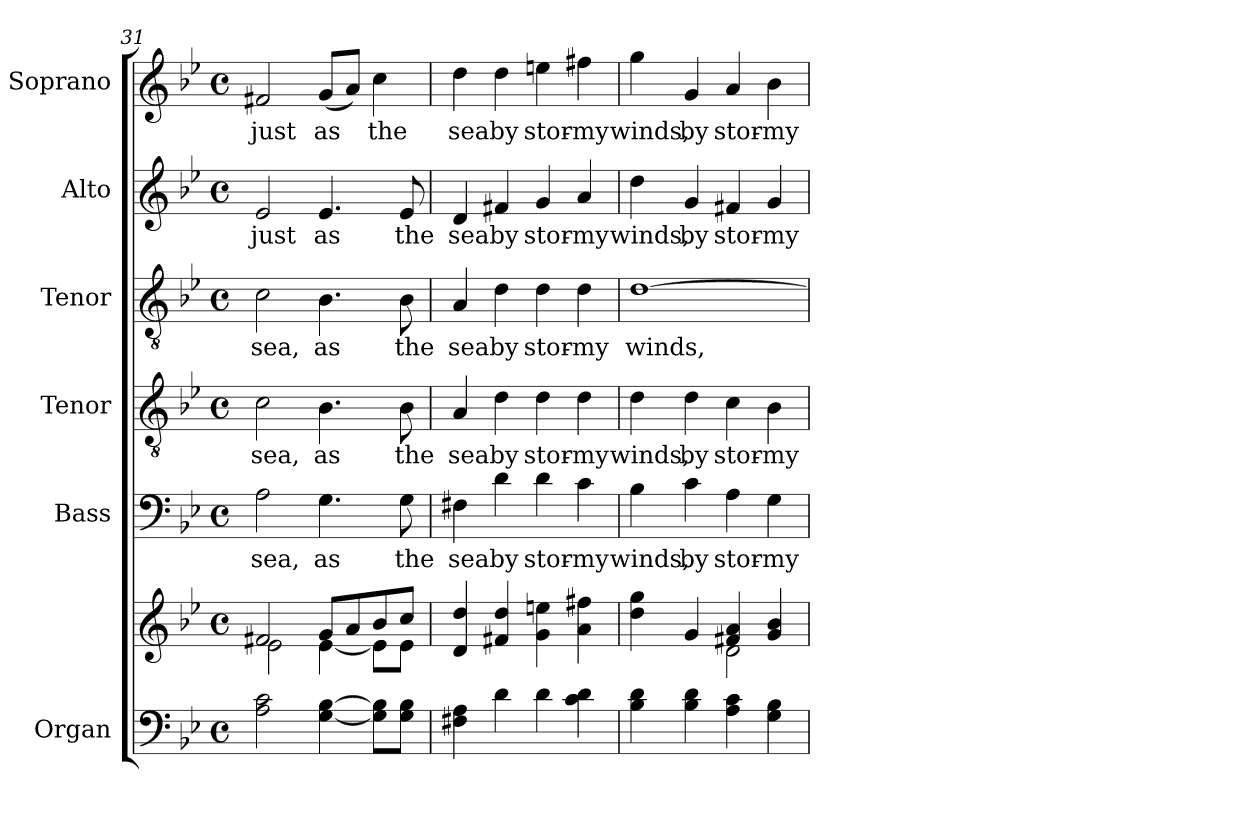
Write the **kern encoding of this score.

**kern	**kern	**kern	**text	**kern	**text	**kern	**text	**kern	**text	**kern	**text
*part6	*part6	*part5	*part5	*part4	*part4	*part3	*part3	*part2	*part2	*part1	*part1
*staff7	*staff6	*staff5	*staff5	*staff4	*staff4	*staff3	*staff3	*staff2	*staff2	*staff1	*staff1
*I"Organ	*	*I"Bass	*	*I"Tenor	*	*I"Tenor	*	*I"Alto	*	*I"Soprano	*
*I'Org.	*	*I'B.	*	*I'T.	*	*I'T.	*	*I'A.	*	*I'S.	*
*clefF4	*clefG2	*clefF4	*	*clefGv2	*	*clefGv2	*	*clefG2	*	*clefG2	*
*	*	*	*	*ITrd7c12	*	*ITrd7c12	*	*	*	*	*
*k[b-e-]	*k[b-e-]	*k[b-e-]	*	*k[b-e-]	*	*k[b-e-]	*	*k[b-e-]	*	*k[b-e-]	*
*B-:	*B-:	*B-:	*	*B-:	*	*B-:	*	*B-:	*	*B-:	*
*M4/4	*M4/4	*M4/4	*	*M4/4	*	*M4/4	*	*M4/4	*	*M4/4	*
*met(c)	*met(c)	*met(c)	*	*met(c)	*	*met(c)	*	*met(c)	*	*met(c)	*
=31	=31	=31	=31	=31	=31	=31	=31	=31	=31	=31	=31
*	*^	*	*	*	*	*	*	*	*	*	*
!	!	!	!	!LO:LY:b:color=#000000	!	!	!	!	!	!	!	!
!	!	!	!	!	!	!LO:LY:b:color=#000000	!	!	!	!	!	!
!	!	!	!	!	!	!	!	!LO:LY:b:color=#000000	!	!	!	!
!	!	!	!	!	!	!	!	!	!	!LO:LY:b:color=#000000	!	!
!	!	!	!	!	!	!	!	!	!	!	!	!LO:LY:b:color=#000000
2Ai\ 2ci	2f#Xi/	2e-i\	2Ai\	sea,	2Ci\	sea,	2Ci\	sea,	2e-i/	just	2f#Xi/	just
!	!	!	!	!LO:LY:b:color=#000000	!	!	!	!	!	!	!	!
!	!	!	!	!	!	!LO:LY:b:color=#000000	!	!	!	!	!	!
!	!	!	!	!	!	!	!	!LO:LY:b:color=#000000	!	!	!	!
!	!	!	!	!	!	!	!	!	!	!LO:LY:b:color=#000000	!	!
!	!	!	!	!	!	!	!	!	!	!	!	!LO:LY:b:color=#000000
[<4Gi\ [>4B-i	8gi/L	[<4e-i\	4.Gi\	as	4.BB-i\	as	4.BB-i\	as	4.e-i/	as	(8gi/L	as
.	8ai/	.	.	.	.	.	.	.	.	.	8ai/J)	.
!	!	!	!	!	!	!	!	!	!	!	!	!LO:LY:b:color=#000000
8Gi\] 8B-i]L	8b-i/	8e-i\L]	.	.	.	.	.	.	.	.	4cci\	the
!	!	!	!	!LO:LY:b:color=#000000	!	!	!	!	!	!	!	!
!	!	!	!	!	!	!LO:LY:b:color=#000000	!	!	!	!	!	!
!	!	!	!	!	!	!	!	!LO:LY:b:color=#000000	!	!	!	!
!	!	!	!	!	!	!	!	!	!	!LO:LY:b:color=#000000	!	!
8Gi\ 8B-iJ	8cci/J	8e-i\J	8Gi\	the	8BB-i\	the	8BB-i\	the	8e-i/	the	.	.
*	*v	*v	*	*	*	*	*	*	*	*	*	*
=32	=32	=32	=32	=32	=32	=32	=32	=32	=32	=32	=32
*	*^	*	*	*	*	*	*	*	*	*	*
!	!	!	!	!LO:LY:b:color=#000000	!	!	!	!	!	!	!	!
*	*v	*v	*	*	*	*	*	*	*	*	*	*
*	*^	*	*	*	*	*	*	*	*	*	*
!	!	!	!	!	!	!LO:LY:b:color=#000000	!	!	!	!	!	!
*	*v	*v	*	*	*	*	*	*	*	*	*	*
*	*^	*	*	*	*	*	*	*	*	*	*
!	!	!	!	!	!	!	!	!LO:LY:b:color=#000000	!	!	!	!
*	*v	*v	*	*	*	*	*	*	*	*	*	*
*	*^	*	*	*	*	*	*	*	*	*	*
!	!	!	!	!	!	!	!	!	!	!LO:LY:b:color=#000000	!	!
*	*v	*v	*	*	*	*	*	*	*	*	*	*
*	*^	*	*	*	*	*	*	*	*	*	*
!	!	!	!	!	!	!	!	!	!	!	!	!LO:LY:b:color=#000000
*	*v	*v	*	*	*	*	*	*	*	*	*	*
4F#Xi\ 4Ai	4di/ 4ddi	4F#Xi\	sea	4AAi/	sea	4AAi/	sea	4di/	sea	4ddi\	sea
!	!	!	!LO:LY:b:color=#000000	!	!	!	!	!	!	!	!
!	!	!	!	!	!LO:LY:b:color=#000000	!	!	!	!	!	!
!	!	!	!	!	!	!	!LO:LY:b:color=#000000	!	!	!	!
!	!	!	!	!	!	!	!	!	!LO:LY:b:color=#000000	!	!
!	!	!	!	!	!	!	!	!	!	!	!LO:LY:b:color=#000000
4di\	4f#Xi/ 4ddi	4di\	by	4Di\	by	4Di\	by	4f#Xi/	by	4ddi\	by
!	!	!	!LO:LY:b:color=#000000	!	!	!	!	!	!	!	!
!	!	!	!	!	!LO:LY:b:color=#000000	!	!	!	!	!	!
!	!	!	!	!	!	!	!LO:LY:b:color=#000000	!	!	!	!
!	!	!	!	!	!	!	!	!	!LO:LY:b:color=#000000	!	!
!	!	!	!	!	!	!	!	!	!	!	!LO:LY:b:color=#000000
4di\	4gi\ 4eeni	4di\	stor-	4Di\	stor--	4Di\	stor-	4gi/	stor-	4eeni\	stor-
!	!	!	!LO:LY:b:color=#000000	!	!	!	!	!	!	!	!
!	!	!	!	!	!LO:LY:b:color=#000000	!	!	!	!	!	!
!	!	!	!	!	!	!	!LO:LY:b:color=#000000	!	!	!	!
!	!	!	!	!	!	!	!	!	!LO:LY:b:color=#000000	!	!
!	!	!	!	!	!	!	!	!	!	!	!LO:LY:b:color=#000000
4ci\ 4di	4ai\ 4ff#Xi	4ci\	-my	4Di\	-my	4Di\	-my	4ai/	-my	4ff#Xi\	-my
!!LO:PB:g=z
=33	=33	=33	=33	=33	=33	=33	=33	=33	=33	=33	=33
*	*^	*	*	*	*	*	*	*	*	*	*
!	!	!	!	!LO:LY:b:color=#000000	!	!	!	!	!	!	!	!
!	!	!	!	!	!	!LO:LY:b:color=#000000	!	!	!	!	!	!
!	!	!	!	!	!	!	!	!LO:LY:b:color=#000000	!	!	!	!
!	!	!	!	!	!	!	!	!	!	!LO:LY:b:color=#000000	!	!
!	!	!	!	!	!	!	!	!	!	!	!	!LO:LY:b:color=#000000
4B-i\ 4di	4ddi\ 4ggi	2ryy	4B-i\	winds,	4Di\	winds,	[>1Di	winds,	4ddi\	winds,	4ggi\	winds,
!	!	!	!	!LO:LY:b:color=#000000	!	!	!	!	!	!	!	!
!	!	!	!	!	!	!LO:LY:b:color=#000000	!	!	!	!	!	!
!	!	!	!	!	!	!	!	!	!	!LO:LY:b:color=#000000	!	!
!	!	!	!	!	!	!	!	!	!	!	!	!LO:LY:b:color=#000000
4B-i\ 4di	4gi/	.	4ci\	by	4Di\	by	.	.	4gi/	by	4gi/	by
!	!	!	!	!LO:LY:b:color=#000000	!	!	!	!	!	!	!	!
!	!	!	!	!	!	!LO:LY:b:color=#000000	!	!	!	!	!	!
!	!	!	!	!	!	!	!	!	!	!LO:LY:b:color=#000000	!	!
!	!	!	!	!	!	!	!	!	!	!	!	!LO:LY:b:color=#000000
4Ai\ 4ci	4f#Xi/ 4ai	2di\	4Ai\	stor-	4Ci\	stor-	.	.	4f#Xi/	stor-	4ai/	stor-
!	!	!	!	!LO:LY:b:color=#000000	!	!	!	!	!	!	!	!
!	!	!	!	!	!	!LO:LY:b:color=#000000	!	!	!	!	!	!
!	!	!	!	!	!	!	!	!	!	!LO:LY:b:color=#000000	!	!
!	!	!	!	!	!	!	!	!	!	!	!	!LO:LY:b:color=#000000
4Gi\ 4B-i	4gi/ 4b-i	.	4Gi\	-my	4BB-i\	-my	.	.	4gi/	-my	4b-i\	-my
*	*v	*v	*	*	*	*	*	*	*	*	*	*
=	=	=	=	=	=	=	=	=	=	=	=
*-	*-	*-	*-	*-	*-	*-	*-	*-	*-	*-	*-
